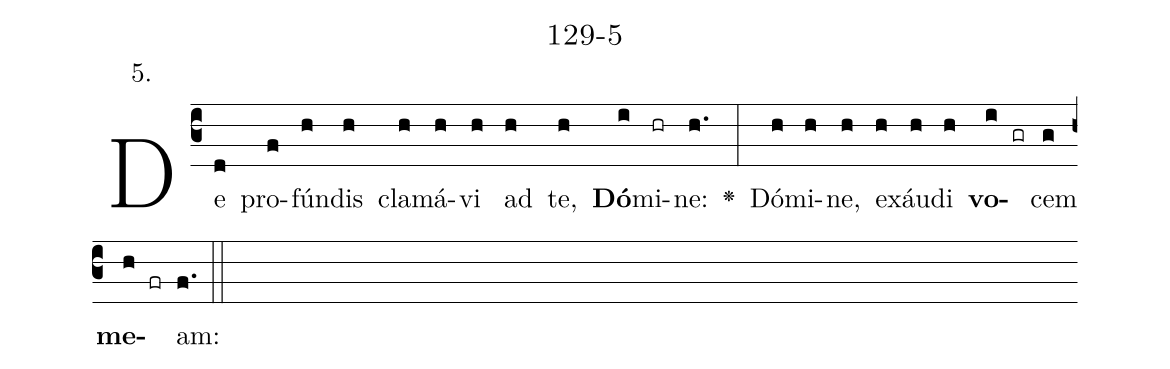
name: 129-5;
annotation: 5.;
%%
(c3)De(d) pro(f)fún(h)dis(h) cla(h)má(h)vi(h) ad(h) te,(h) <b>Dó</b>(i)mi(hr)ne:(h.) <v>\greheightstar</v>(:) Dó(h)mi(h)ne,(h) ex(h)áu(h)di(h) <b>vo</b>(i gr)cem(g) <b>me</b>(h fr)am:(f.) (::)


%E(h) u(h) o(i) u(g) a(h) e.(f.) (::)
